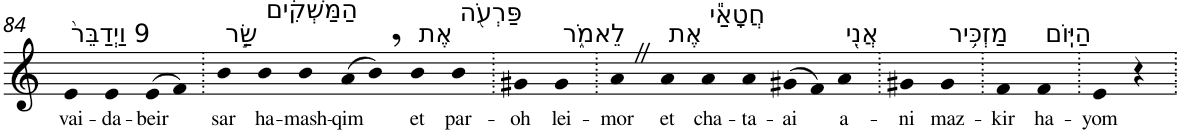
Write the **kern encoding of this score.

**kern	**text
*part1	*part1
*staff1	*staff1
*I"Piano	*
*I'Pno	*
!!LO:PB:g=z
*clefG2	*
*k[]	*
=84	=84
!LO:TX:a:t=9 וַיְדַבֵּר֙	!
!	!LO:LY:b
4e	vai-
!	!LO:LY:b
4e	-da-
!	!LO:LY:b
(>8e	-beir
8f)	.
=85.	=85.
!LO:TX:a:t=שַׂ֣ר	!
!	!LO:LY:b
4b	sar
!LO:TX:a:t=הַמַּשְׁקִ֔ים	!
!	!LO:LY:b
4b	ha-
!	!LO:LY:b
4b	-mash-
!	!LO:LY:b
(>8a	-qim
8b,)	.
!LO:TX:a:t=אֶת	!
!	!LO:LY:b
4b	et
!LO:TX:a:t=פַּרְעֹ֖ה	!
!	!LO:LY:b
4b	par-
=86.	=86.
!	!LO:LY:b
4g#X	-oh
!LO:TX:a:t=לֵאמֹ֑ר	!
!	!LO:LY:b
4g#	lei-
=87.	=87.
!	!LO:LY:b
4aZ	-mor
!LO:TX:a:t=אֶת	!
!	!LO:LY:b
4a	et
!LO:TX:a:t=חֲטָאַ֕י	!
!	!LO:LY:b
4a	cha-
!	!LO:LY:b
4a	-ta-
!	!LO:LY:b
(>8g#X	-ai
8f)	.
!LO:TX:a:t=אֲנִ֖י	!
!	!LO:LY:b
4a	a-
=88.	=88.
!	!LO:LY:b
4g#X	-ni
!LO:TX:a:t=מַזְכִּ֥יר	!
!	!LO:LY:b
4g#	maz-
=89.	=89.
!	!LO:LY:b
4f	-kir
!LO:TX:a:t=הַיּֽוֹם	!
!	!LO:LY:b
4f	ha-
=90.	=90.
!	!LO:LY:b
4e	-yom
4r	.
=.	=.
*-	*-
